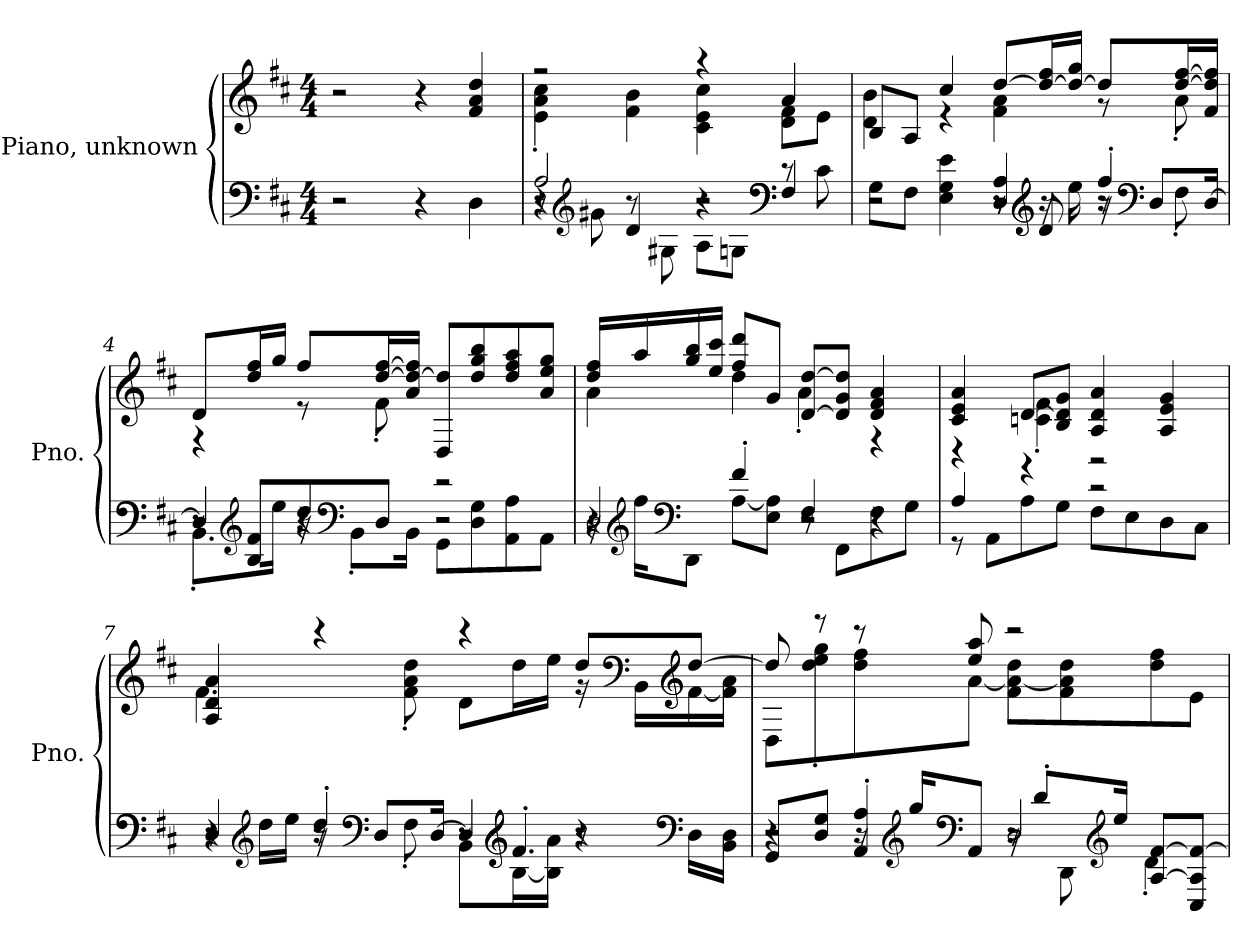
**kern	**kern
*part1	*part1
*staff2	*staff1
*I"Piano, unknown	*
*I'Pno.	*
*clefF4	*clefG2
*k[f#c#]	*k[f#c#]
*M4/4	*M4/4
*MM120	*MM120
=1	=1
2r	2r
4r	4r
4D\	4f#/ 4a/ 4dd/
=2	=2
*^	*^
*	*^	*	*
4r	8r	2A/	2r	4e\' 4a\' 4cc#\'
*clefG2	*	*	*	*
.	8g#X\	.	.	.
4d/	8r	.	.	4f#\ 4b\
.	8G#X\	.	.	.
2r	8A\L	4r	4r	4c#\ 4e\ 4cc#\
.	8Gn\J	.	.	.
*clefF4	*	*	*	*
.	8r	4F#/	4a/	8d\ 8f#\L
.	8c#\	.	.	8e\J
=3	=3	=3	=3	=3
2r	8G\L	2r	8B/L	4d\ 4b\
.	8F#\J	.	8A/J	.
.	4E\ 4G\ 4e\	.	4cc#/	4r
4D/ 4A/	8r	8r	[8dd/L	4f#\ 4a\
*clefG2	*	*	*	*
.	16r	8d/	16dd/_ 16ff#/L	.
.	16ee\	.	16dd/_ 16gg/JJ	.
4ff#'/	8r	16r	8dd/L]	8r
*clefF4	*	*	*	*
.	.	8D/L	.	.
.	8F#'\	.	[16dd/ [16ff#/L	8a'\
.	.	[16D/Jk	16f#/ 16dd/] 16ff#/]JJ	.
!!LO:LB:g=z	!!
=4	=4	=4	=4	=4
8r	8.BB'\L	4D/]	8d/L	4r
*clefG2	*	*	*	*
8B/ 8f#/L	.	.	16dd/ 16ff#/L	.
.	16ee\Jk	.	16gg/JJ	.
8dd/	16r	4r	8ff#/L	8r
*clefF4	*	*	*	*
.	8BB'\L	.	.	.
8D/J	.	.	[16dd/ [16ff#/L	8f#'\
.	16BB\Jk	.	16a/ 16dd/_ 16ff#/]JJ	.
2r	8GG\L	2r	8D/ 8dd/]L	2r
.	8D\ 8G\	.	8dd/ 8gg/ 8bb/	.
.	8AA\ 8A\	.	8dd/ 8ff#/ 8aa/	.
.	8AA\J	.	8a/ 8ee/ 8gg/J	.
=5	=5	=5	=5	=5
4r	16r	2D/	16dd/ 16ff#/LL	4a\
*clefG2	*	*	*	*
.	16ff#\KL	.	16aa/	.
*clefF4	*	*	*	*
.	8DD\J	.	16gg/ 16bb/	.
.	.	.	16ee/ 16ccc#/JJ	.
4f#'/	[8A\L	.	8ff#/ 8ddd/L	4dd\
.	8E\ 8A\]J	.	8g/J	.
2r	8r	4F#/	[8d/ [8dd/L	4a'\
.	8FF#\L	.	8d/] 8g/ 8dd/]J	.
.	8F#\	4r	4d/ 4f#/ 4a/	4r
.	8G\J	.	.	.
*	*v	*v	*	*
=6	=6	=6	=6
4A/	8r	4c#/ 4e/ 4a/	4r
.	8AA\L	.	.
4r	8A\	[8d/L	4cn\' 4f#\'
.	8G\J	8B/ 8d/] 8g/J	.
2r	8F#\L	4A/ 4d/ 4a/	2r
.	8E\	.	.
.	8D\	4A/ 4e/ 4g/	.
.	8C#\J	.	.
!!LO:LB:g=z	!!
=7	=7	=7	=7
*	*^	*	*
4D/	8r	4r	4A/ 4d/ 4a/	4.f#\
*clefG2	*	*	*	*
.	16dd\LL	.	.	.
.	16ee\JJ	.	.	.
4dd'/	8r	16r	4r	.
*clefF4	*	*	*	*
.	.	8D/L	.	.
.	8F#'\	.	.	8f#\' 8a\' 8dd\'
.	.	[16D/Jk	.	.
8r	8BB\L	4D/]	4r	8d\L
*clefG2	*	*	*	*
4.f#'/	[16B\L	.	.	16dd\L
.	16B\] 16a\JJ	.	.	16ee\JJ
.	8r	4r	8dd/L	16r
*	*	*	*clefF4	*
.	.	.	.	16BB\LL
*clefF4	*	*	*clefG2	*
.	16D\LL	.	[8dd/J	[16f#\
.	16BB\ 16D\JJ	.	.	16f#\] 16a\JJ
=8	=8	=8	=8	=8
8GG/L	2r	4r	8dd/]	8D\L
8D/ 8G/J	.	.	8r	8dd\' 8ee\' 8gg\'
16r	.	4AA/' 4A/'	8r	8dd\ 8ff#\
*clefG2	*	*	*	*
16gg/KL	.	.	.	.
*clefF4	*	*	*	*
8AA/J	.	.	8ee/ 8aa/	[8a\J
16r	8r	2D/	2r	8f#\ 8a\_ 8dd\L
8d'/L	.	.	.	.
.	8DD\	.	.	8f#\ 8a\] 8dd\
*clefG2	*	*	*	*
16ee/Jk	.	.	.	.
[8A/ [8f#/L	4d'\	.	.	8dd\ 8ff#\
8C#/ 8A/] 8f#/_J	.	.	.	8e\J
*v	*v	*v	*	*
*	*v	*v
=	=
*-	*-
